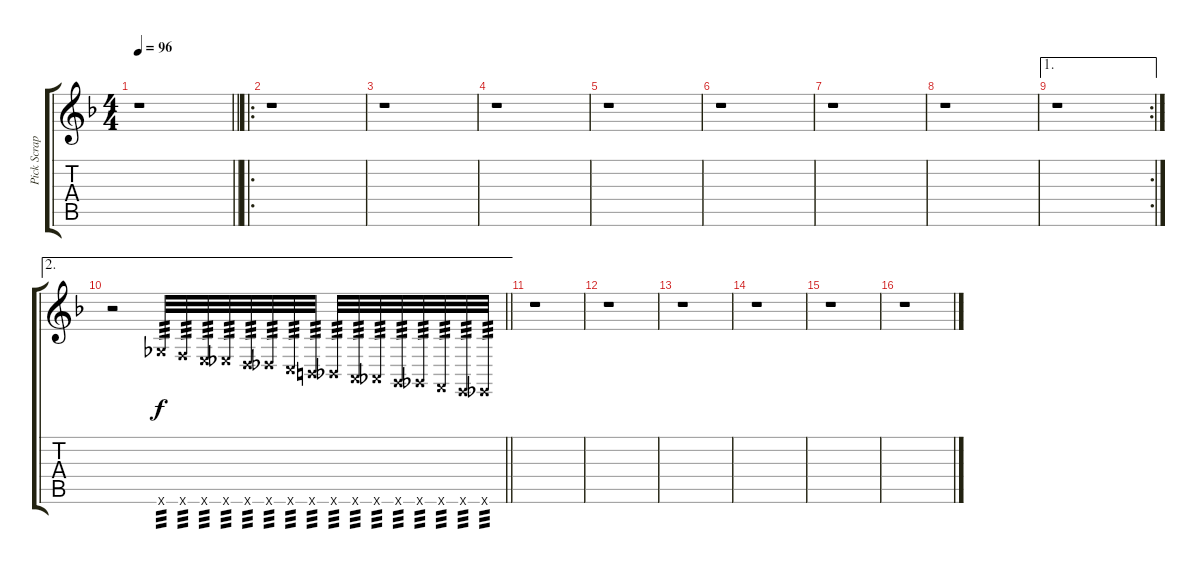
\track ("Pick Scrape" "Pick Scrap") {instrument guitarfretnoise}
\staff {score tabs}
\tuning (E4 B3 G3 D3 A2 D2) {hide}
\ts (4 4)
\tempo 96
\clef g2
\barLineRight lightlight
\ks f
r.1{dy f} |
\ro
r.1 |
r.1 |
r.1 |
r.1 |
r.1 |
r.1 |
r.1 |
\ae 1
\rc 2
r.1 |
\ae 2
\barLineRight lightlight
r.2 16.6{x}.32{tp 3} 15.6{x}.32{tp 3} 14.6{x}.32{tp 3} 13.6{x}.32{tp 3} 12.6{x}.32{tp 3} 11.6{x}.32{tp 3} 10.6{x}.32{tp 3} 9.6{x}.32{tp 3} 8.6{x}.32{tp 3} 7.6{x}.32{tp 3} 6.6{x}.32{tp 3} 5.6{x}.32{tp 3} 4.6{x}.32{tp 3} 3.6{x}.32{tp 3} 2.6{x}.32{tp 3} 1.6{x}.32{tp 3} |
r.1 |
r.1 |
r.1 |
r.1 |
r.1 |
r.1
